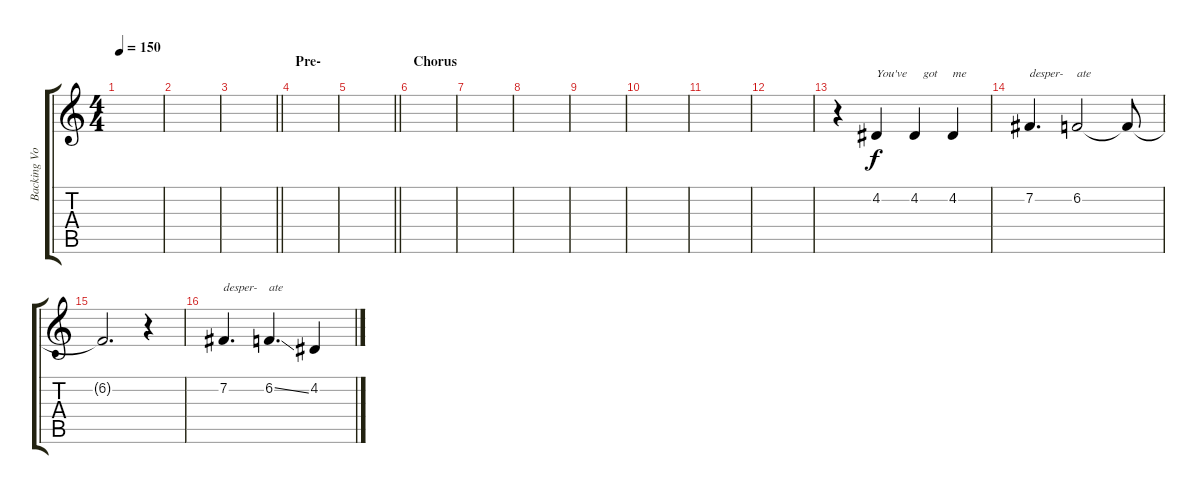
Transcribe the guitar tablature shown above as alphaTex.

\track ("Backing Vocals" "Backing Vo") {instrument lead1square}
\staff {score tabs}
\tuning (E4 B3 G3 D3 A2 E2) {hide}
\ts (4 4)
\tempo 150
\clef g2
\ks c
|
|
\barLineRight lightlight
|
\section ("" "Pre-")
|
\barLineRight lightlight
|
\section ("" "Chorus")
|
|
|
|
|
|
|
r.4 4.2.4{txt "You've"} 4.2.4{txt "   got"} 4.2.4{txt "me"} |
7.2.4{d txt "desper-"} 6.2.2{txt "ate"} 6.2{t}.8 |
6.2{t}.2{d} r.4 |
7.2.4{d txt "desper-"} 6.2{ss}.4{d txt "ate"} 4.2.4
